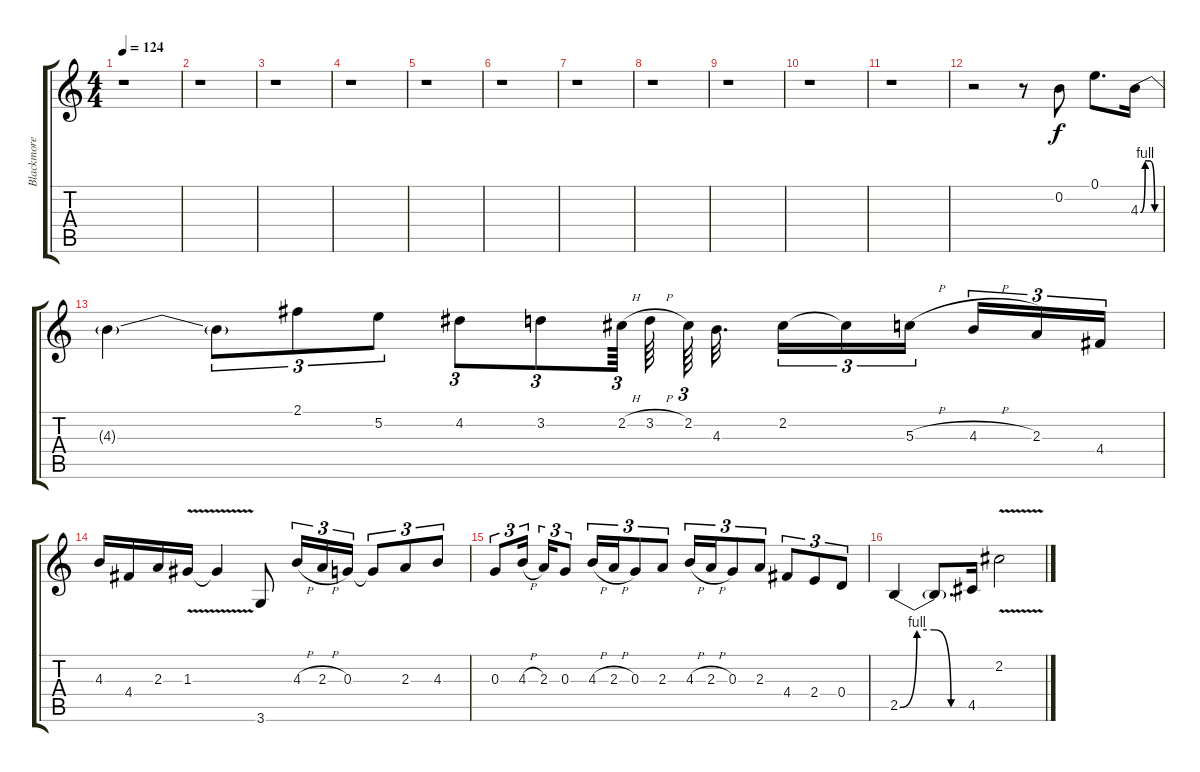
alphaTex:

\track ("Blackmore" "Blackmore") {instrument overdrivenguitar}
\staff {score tabs}
\tuning (E4 B3 G3 D3 A2 E2) {hide}
\ts (4 4)
\tempo 124
\clef g2
\ks c
r.1{dy f} |
r.1 |
r.1 |
r.1 |
r.1 |
r.1 |
r.1 |
r.1 |
r.1 |
r.1 |
r.1 |
r.2 r.8 0.2.8 0.1.8{d} 4.3{be (custom 0 0 15 4 30 4 45 0 60 0)}.16 |
4.3{t}.4 4.3{t}.8{tu (3 2)} 2.1.8{tu (3 2)} 5.2.8{tu (3 2)} 4.2.8{tu (3 2)} 3.2.8{tu (3 2)} 2.2{h}.64{tu (3 2) beam splitsecondary} 3.2{h}.64{beam splitsecondary} 2.2.64{tu (3 2)} 4.3.32{d} 2.2.16{tu (3 2)} 2.2{t}.16{tu (3 2)} 5.3{h}.16{tu (3 2) beam splitsecondary} 4.3{h}.16{tu (3 2)} 2.3.16{tu (3 2)} 4.4.16{tu (3 2)} |
4.3.16 4.4.16 2.3.16 1.3{v}.16 1.3{t}.4 3.6.8 4.3{h}.16{tu (3 2)} 2.3{h}.16{tu (3 2)} 0.3.16{tu (3 2)} 0.3{t}.8{tu (3 2)} 2.3.8{tu (3 2)} 4.3.8{tu (3 2)} |
0.3.8{tu (3 2)} 4.3{h}.16{tu (3 2) beam splitsecondary} 2.3.16{tu (3 2)} 0.3.8{tu (3 2)} 4.3{h}.16{tu (3 2)} 2.3{h}.16{tu (3 2)} 0.3.8{tu (3 2)} 2.3.8{tu (3 2)} 4.3{h}.16{tu (3 2)} 2.3{h}.16{tu (3 2)} 0.3.8{tu (3 2)} 2.3.8{tu (3 2)} 4.4.8{tu (3 2)} 2.4.8{tu (3 2)} 0.4.8{tu (3 2)} |
2.5{be (custom 0 0 15 4 30 4 45 0 60 0)}.4 2.5{t}.8{d} 4.5.16 2.2{v}.2
